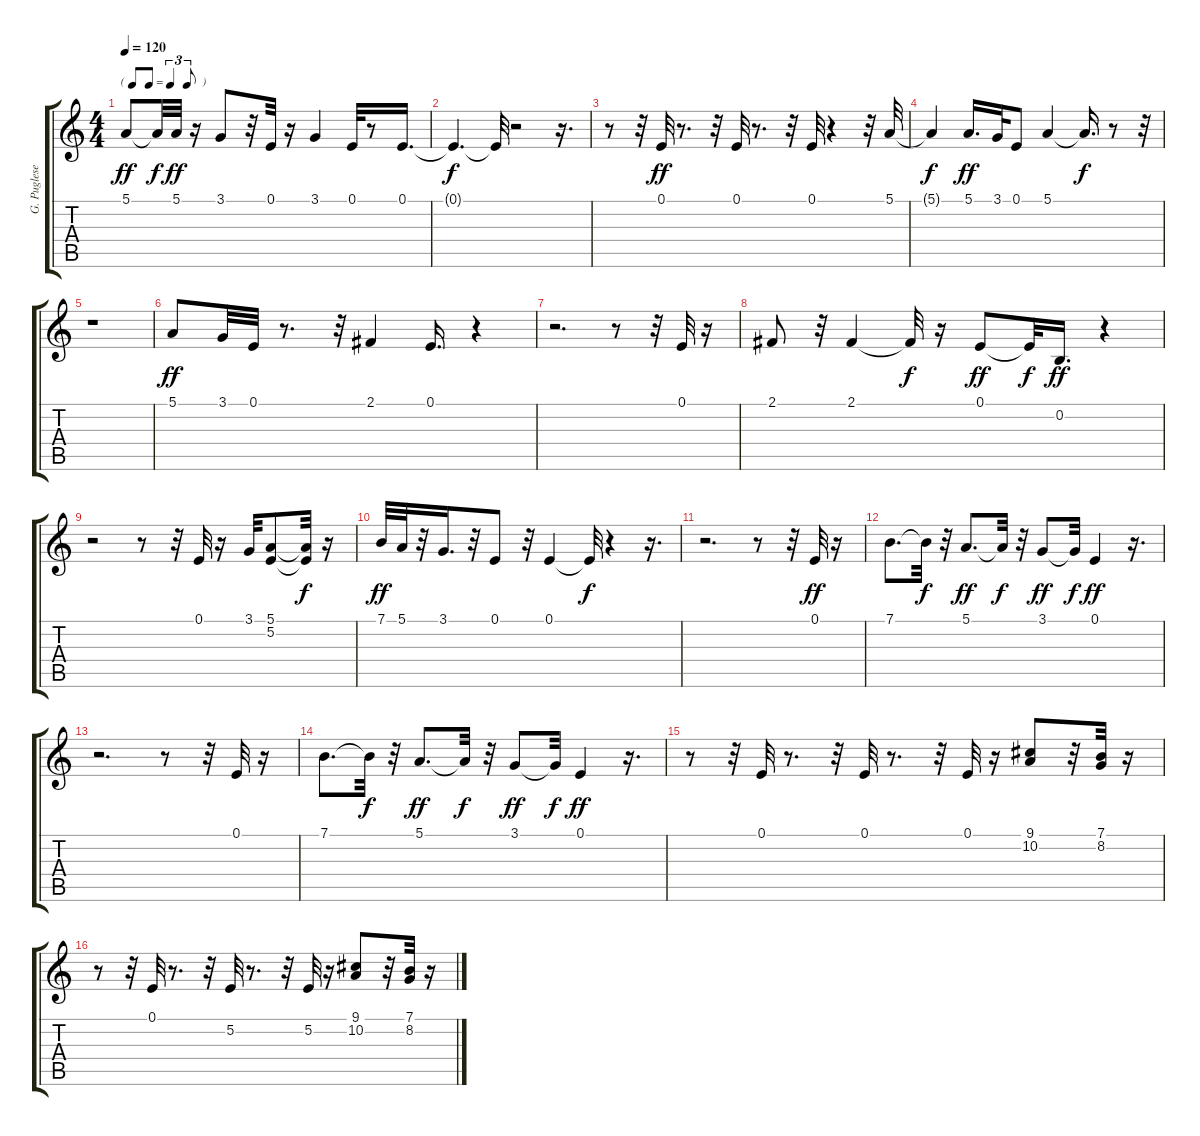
\track ("G. Puglese" "G. Puglese") {instrument harmonica}
\staff {score tabs}
\tuning (E4 B3 G3 D3 A2 E2) {hide}
\ts (4 4)
\tf triplet8th
\tempo 120
\clef g2
\ks c
5.1.8{dy ff} 5.1{t}.32{dy f} 5.1.32{dy ff} r.16 3.1.8 r.32 0.1.32 r.16 3.1.4 0.1.32 r.8 0.1.16{d} |
0.1{t}.4{d dy f} 0.1{t}.32 r.2 r.16{d} |
r.8 r.32 0.1.32{dy ff} r.8{d} r.32 0.1.32 r.8{d} r.32 0.1.32 r.4 r.32 5.1.32 |
5.1{t}.4{dy f} 5.1.16{d dy ff} 3.1.32 0.1.8 5.1.4 5.1{t}.16{d dy f} r.8 r.32 |
r.1 |
5.1.8{dy ff} 3.1.32 0.1.32 r.8{d} r.32 2.1.4 0.1.16{d} r.4 |
r.2{d} r.8 r.32 0.1.32 r.16 |
2.1.8 r.32 2.1.4 2.1{t}.32{dy f} r.16 0.1.8{dy ff} 0.1{t}.32{dy f} 0.2.16{d dy ff} r.4 |
r.2 r.8 r.32 0.1.32 r.16 3.1.32 (5.1 5.2).8 (5.1{t} 5.2{t}).32{dy f} r.16 |
7.1.32{dy ff} 5.1.32 r.32 3.1.16{d} r.32 0.1.8 r.32 0.1.4 0.1{t}.32{dy f} r.4 r.16{d} |
r.2{d} r.8 r.32 0.1.32{dy ff} r.16 |
7.1.8{d} 7.1{t}.32{dy f} r.32 5.1.8{d dy ff} 5.1{t}.32{dy f} r.32 3.1.8{dy ff} 3.1{t}.32{dy f} 0.1.4{dy ff} r.16{d} |
r.2{d} r.8 r.32 0.1.32 r.16 |
7.1.8{d} 7.1{t}.32{dy f} r.32 5.1.8{d dy ff} 5.1{t}.32{dy f} r.32 3.1.8{dy ff} 3.1{t}.32{dy f} 0.1.4{dy ff} r.16{d} |
r.8 r.32 0.1.32{volume 12} r.8{d} r.32 0.1.32 r.8{d} r.32 0.1.32 r.16 (9.1 10.2).8 r.32 (7.1 8.2).32 r.16 |
r.8 r.32 0.1.32 r.8{d} r.32 5.2.32 r.8{d} r.32 5.2.32 r.16 (9.1 10.2).8 r.32 (7.1 8.2).32 r.16
